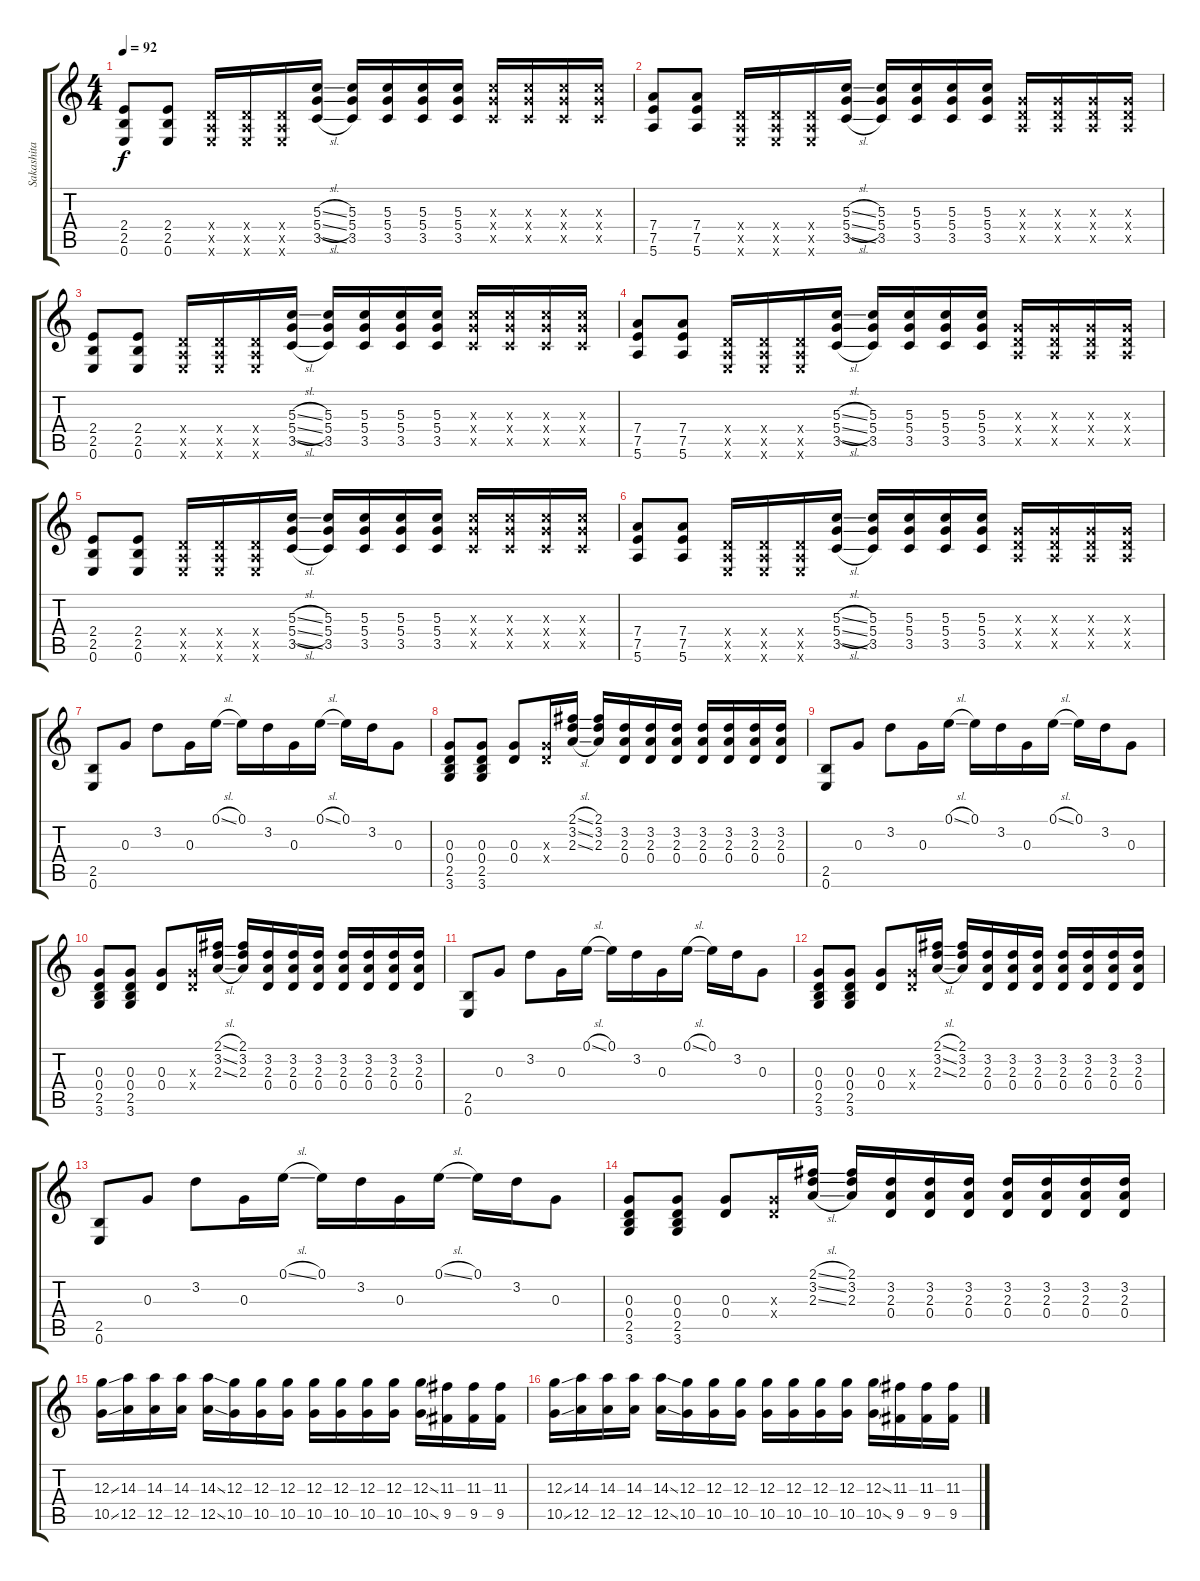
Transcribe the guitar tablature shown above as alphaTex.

\track ("Sakashita Taketomo(Distortion)" "Sakashita ") {instrument overdrivenguitar}
\staff {score tabs}
\tuning (E4 B3 G3 D3 A2 E2) {hide}
\ts (4 4)
\tempo 92
\clef g2
\ks c
(2.4 2.5 0.6).8{dy f} (2.4 2.5 0.6).8 (0.4{x} 0.5{x} 0.6{x}).16 (0.4{x} 0.5{x} 0.6{x}).16 (0.4{x} 0.5{x} 0.6{x}).16 (5.3{sl} 5.4{sl} 3.5{sl}).16 (5.3 5.4 3.5).16 (5.3 5.4 3.5).16 (5.3 5.4 3.5).16 (5.3 5.4 3.5).16 (5.3{x} 5.4{x} 3.5{x}).16 (5.3{x} 5.4{x} 3.5{x}).16 (5.3{x} 5.4{x} 3.5{x}).16 (5.3{x} 5.4{x} 3.5{x}).16 |
(7.4 7.5 5.6).8 (7.4 7.5 5.6).8 (0.4{x} 0.5{x} 0.6{x}).16 (0.4{x} 0.5{x} 0.6{x}).16 (0.4{x} 0.5{x} 0.6{x}).16 (5.3{sl} 5.4{sl} 3.5{sl}).16 (5.3 5.4 3.5).16 (5.3 5.4 3.5).16 (5.3 5.4 3.5).16 (5.3 5.4 3.5).16 (0.3{x} 0.4{x} 0.5{x}).16 (0.3{x} 0.4{x} 0.5{x}).16 (0.3{x} 0.4{x} 0.5{x}).16 (0.3{x} 0.4{x} 0.5{x}).16 |
(2.4 2.5 0.6).8 (2.4 2.5 0.6).8 (0.4{x} 0.5{x} 0.6{x}).16 (0.4{x} 0.5{x} 0.6{x}).16 (0.4{x} 0.5{x} 0.6{x}).16 (5.3{sl} 5.4{sl} 3.5{sl}).16 (5.3 5.4 3.5).16 (5.3 5.4 3.5).16 (5.3 5.4 3.5).16 (5.3 5.4 3.5).16 (5.3{x} 5.4{x} 3.5{x}).16 (5.3{x} 5.4{x} 3.5{x}).16 (5.3{x} 5.4{x} 3.5{x}).16 (5.3{x} 5.4{x} 3.5{x}).16 |
(7.4 7.5 5.6).8 (7.4 7.5 5.6).8 (0.4{x} 0.5{x} 0.6{x}).16 (0.4{x} 0.5{x} 0.6{x}).16 (0.4{x} 0.5{x} 0.6{x}).16 (5.3{sl} 5.4{sl} 3.5{sl}).16 (5.3 5.4 3.5).16 (5.3 5.4 3.5).16 (5.3 5.4 3.5).16 (5.3 5.4 3.5).16 (0.3{x} 0.4{x} 0.5{x}).16 (0.3{x} 0.4{x} 0.5{x}).16 (0.3{x} 0.4{x} 0.5{x}).16 (0.3{x} 0.4{x} 0.5{x}).16 |
(2.4 2.5 0.6).8 (2.4 2.5 0.6).8 (0.4{x} 0.5{x} 0.6{x}).16 (0.4{x} 0.5{x} 0.6{x}).16 (0.4{x} 0.5{x} 0.6{x}).16 (5.3{sl} 5.4{sl} 3.5{sl}).16 (5.3 5.4 3.5).16 (5.3 5.4 3.5).16 (5.3 5.4 3.5).16 (5.3 5.4 3.5).16 (5.3{x} 5.4{x} 3.5{x}).16 (5.3{x} 5.4{x} 3.5{x}).16 (5.3{x} 5.4{x} 3.5{x}).16 (5.3{x} 5.4{x} 3.5{x}).16 |
(7.4 7.5 5.6).8 (7.4 7.5 5.6).8 (0.4{x} 0.5{x} 0.6{x}).16 (0.4{x} 0.5{x} 0.6{x}).16 (0.4{x} 0.5{x} 0.6{x}).16 (5.3{sl} 5.4{sl} 3.5{sl}).16 (5.3 5.4 3.5).16 (5.3 5.4 3.5).16 (5.3 5.4 3.5).16 (5.3 5.4 3.5).16 (0.3{x} 0.4{x} 0.5{x}).16 (0.3{x} 0.4{x} 0.5{x}).16 (0.3{x} 0.4{x} 0.5{x}).16 (0.3{x} 0.4{x} 0.5{x}).16 |
(2.5 0.6).8 0.3.8 3.2.8 0.3.16 0.1{sl}.16 0.1.16 3.2.16 0.3.16 0.1{sl}.16 0.1.16 3.2.16 0.3.8 |
(0.3 0.4 2.5 3.6).8 (0.3 0.4 2.5 3.6).8 (0.3 0.4).8 (0.3{x} 0.4{x}).16 (2.1{sl} 3.2{sl} 2.3{sl}).16 (2.1 3.2 2.3).16 (3.2 2.3 0.4).16 (3.2 2.3 0.4).16 (3.2 2.3 0.4).16 (3.2 2.3 0.4).16 (3.2 2.3 0.4).16 (3.2 2.3 0.4).16 (3.2 2.3 0.4).16 |
(2.5 0.6).8 0.3.8 3.2.8 0.3.16 0.1{sl}.16 0.1.16 3.2.16 0.3.16 0.1{sl}.16 0.1.16 3.2.16 0.3.8 |
(0.3 0.4 2.5 3.6).8 (0.3 0.4 2.5 3.6).8 (0.3 0.4).8 (0.3{x} 0.4{x}).16 (2.1{sl} 3.2{sl} 2.3{sl}).16 (2.1 3.2 2.3).16 (3.2 2.3 0.4).16 (3.2 2.3 0.4).16 (3.2 2.3 0.4).16 (3.2 2.3 0.4).16 (3.2 2.3 0.4).16 (3.2 2.3 0.4).16 (3.2 2.3 0.4).16 |
(2.5 0.6).8 0.3.8 3.2.8 0.3.16 0.1{sl}.16 0.1.16 3.2.16 0.3.16 0.1{sl}.16 0.1.16 3.2.16 0.3.8 |
(0.3 0.4 2.5 3.6).8 (0.3 0.4 2.5 3.6).8 (0.3 0.4).8 (0.3{x} 0.4{x}).16 (2.1{sl} 3.2{sl} 2.3{sl}).16 (2.1 3.2 2.3).16 (3.2 2.3 0.4).16 (3.2 2.3 0.4).16 (3.2 2.3 0.4).16 (3.2 2.3 0.4).16 (3.2 2.3 0.4).16 (3.2 2.3 0.4).16 (3.2 2.3 0.4).16 |
(2.5 0.6).8 0.3.8 3.2.8 0.3.16 0.1{sl}.16 0.1.16 3.2.16 0.3.16 0.1{sl}.16 0.1.16 3.2.16 0.3.8 |
(0.3 0.4 2.5 3.6).8 (0.3 0.4 2.5 3.6).8 (0.3 0.4).8 (0.3{x} 0.4{x}).16 (2.1{sl} 3.2{sl} 2.3{sl}).16 (2.1 3.2 2.3).16 (3.2 2.3 0.4).16 (3.2 2.3 0.4).16 (3.2 2.3 0.4).16 (3.2 2.3 0.4).16 (3.2 2.3 0.4).16 (3.2 2.3 0.4).16 (3.2 2.3 0.4).16 |
(12.3{ss} 10.5{ss}).16 (14.3 12.5).16 (14.3 12.5).16 (14.3 12.5).16 (14.3{ss} 12.5{ss}).16 (12.3 10.5).16 (12.3 10.5).16 (12.3 10.5).16 (12.3 10.5).16 (12.3 10.5).16 (12.3 10.5).16 (12.3 10.5).16 (12.3{ss} 10.5{ss}).16 (11.3 9.5).16 (11.3 9.5).16 (11.3 9.5).16 |
(12.3{ss} 10.5{ss}).16 (14.3 12.5).16 (14.3 12.5).16 (14.3 12.5).16 (14.3{ss} 12.5{ss}).16 (12.3 10.5).16 (12.3 10.5).16 (12.3 10.5).16 (12.3 10.5).16 (12.3 10.5).16 (12.3 10.5).16 (12.3 10.5).16 (12.3{ss} 10.5{ss}).16 (11.3 9.5).16 (11.3 9.5).16 (11.3 9.5).16
